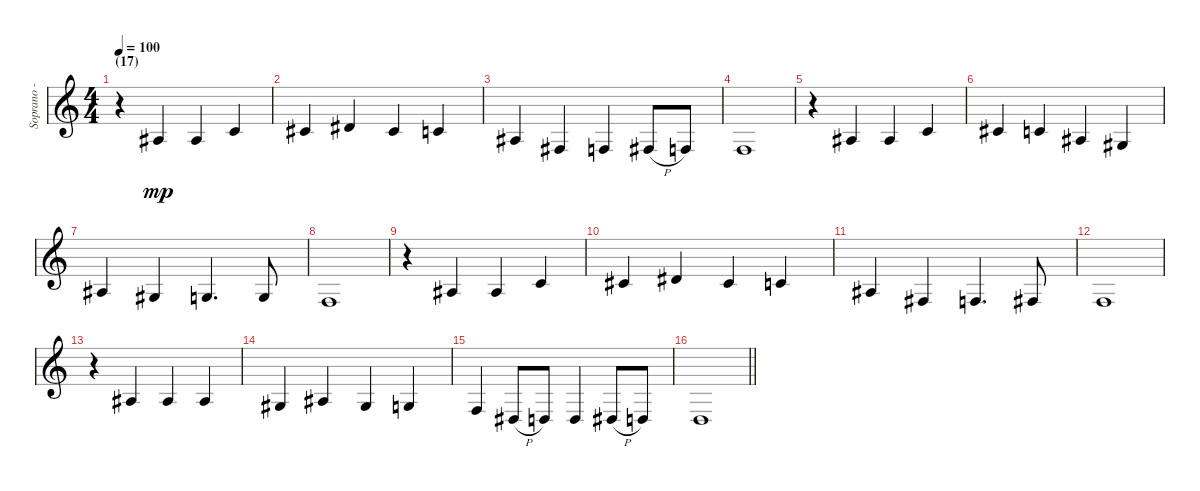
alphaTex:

\track ("Soprano - high theme" "Soprano - ") {instrument synthvoice}
\staff {score}
\tuning (E4 B3 G3 D3 A2 E2) {hide}
\ts (4 4)
\section ("" "(17)")
\tempo 100
\clef g2
\ks c
r.4{dy mp} 3.3.4 3.3.4 1.2.4 |
2.2.4 4.2.4 2.2.4 1.2.4 |
3.3.4 4.4.4 3.4.4 4.4{h}.8 3.4.8 |
3.4.1 |
r.4 3.3.4 3.3.4 1.2.4 |
2.2.4 1.2.4 3.3.4 1.3.4 |
3.3.4 1.3.4 0.3.4{d} 0.3.8 |
3.4.1 |
r.4 3.3.4 3.3.4 1.2.4 |
2.2.4 4.2.4 2.2.4 1.2.4 |
3.3.4 4.4.4 3.4.4{d} 4.4.8 |
3.4.1 |
r.4 3.3.4 3.3.4 3.3.4 |
1.3.4 3.3.4 1.3.4 0.3.4 |
3.4.4 1.4{h}.8 0.4.8 0.4.4 1.4{h}.8 0.4.8 |
\barLineRight lightlight
0.4.1
